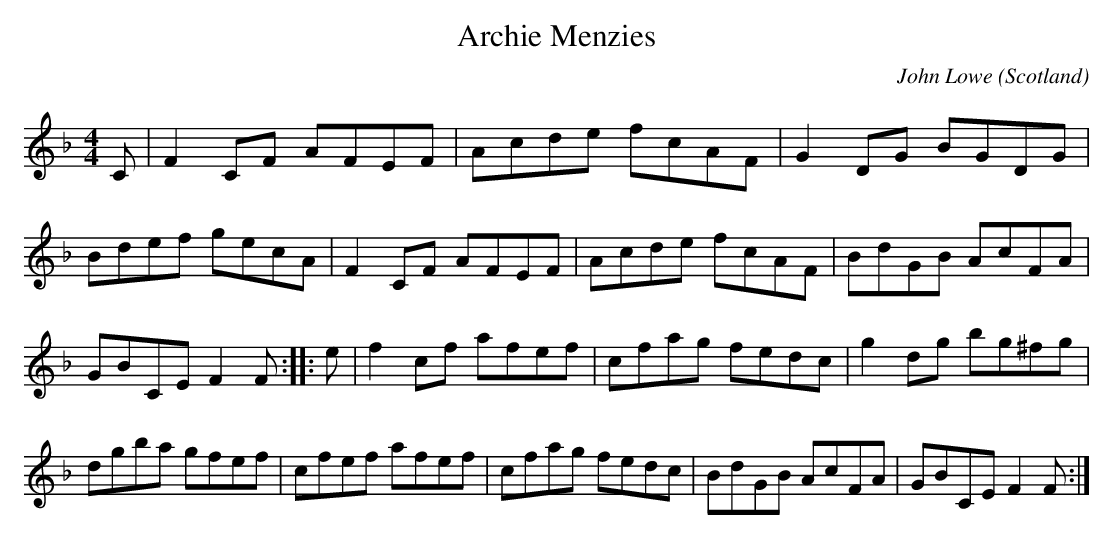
X:1
T:Archie Menzies
O:Scotland
M:4/4
C:John Lowe
K:Dm
C|\
F2CF AFEF | Acde fcAF | G2DG BGDG | Bdef gecA|\
F2CF AFEF | Acde fcAF | BdGB AcFA | GBCE F2F::\
e|\
f2cf afef | cfag fedc | g2dg bg^fg | dgba gfef|\
cfef afef | cfag fedc | BdGB AcFA | GBCE F2F :|**
